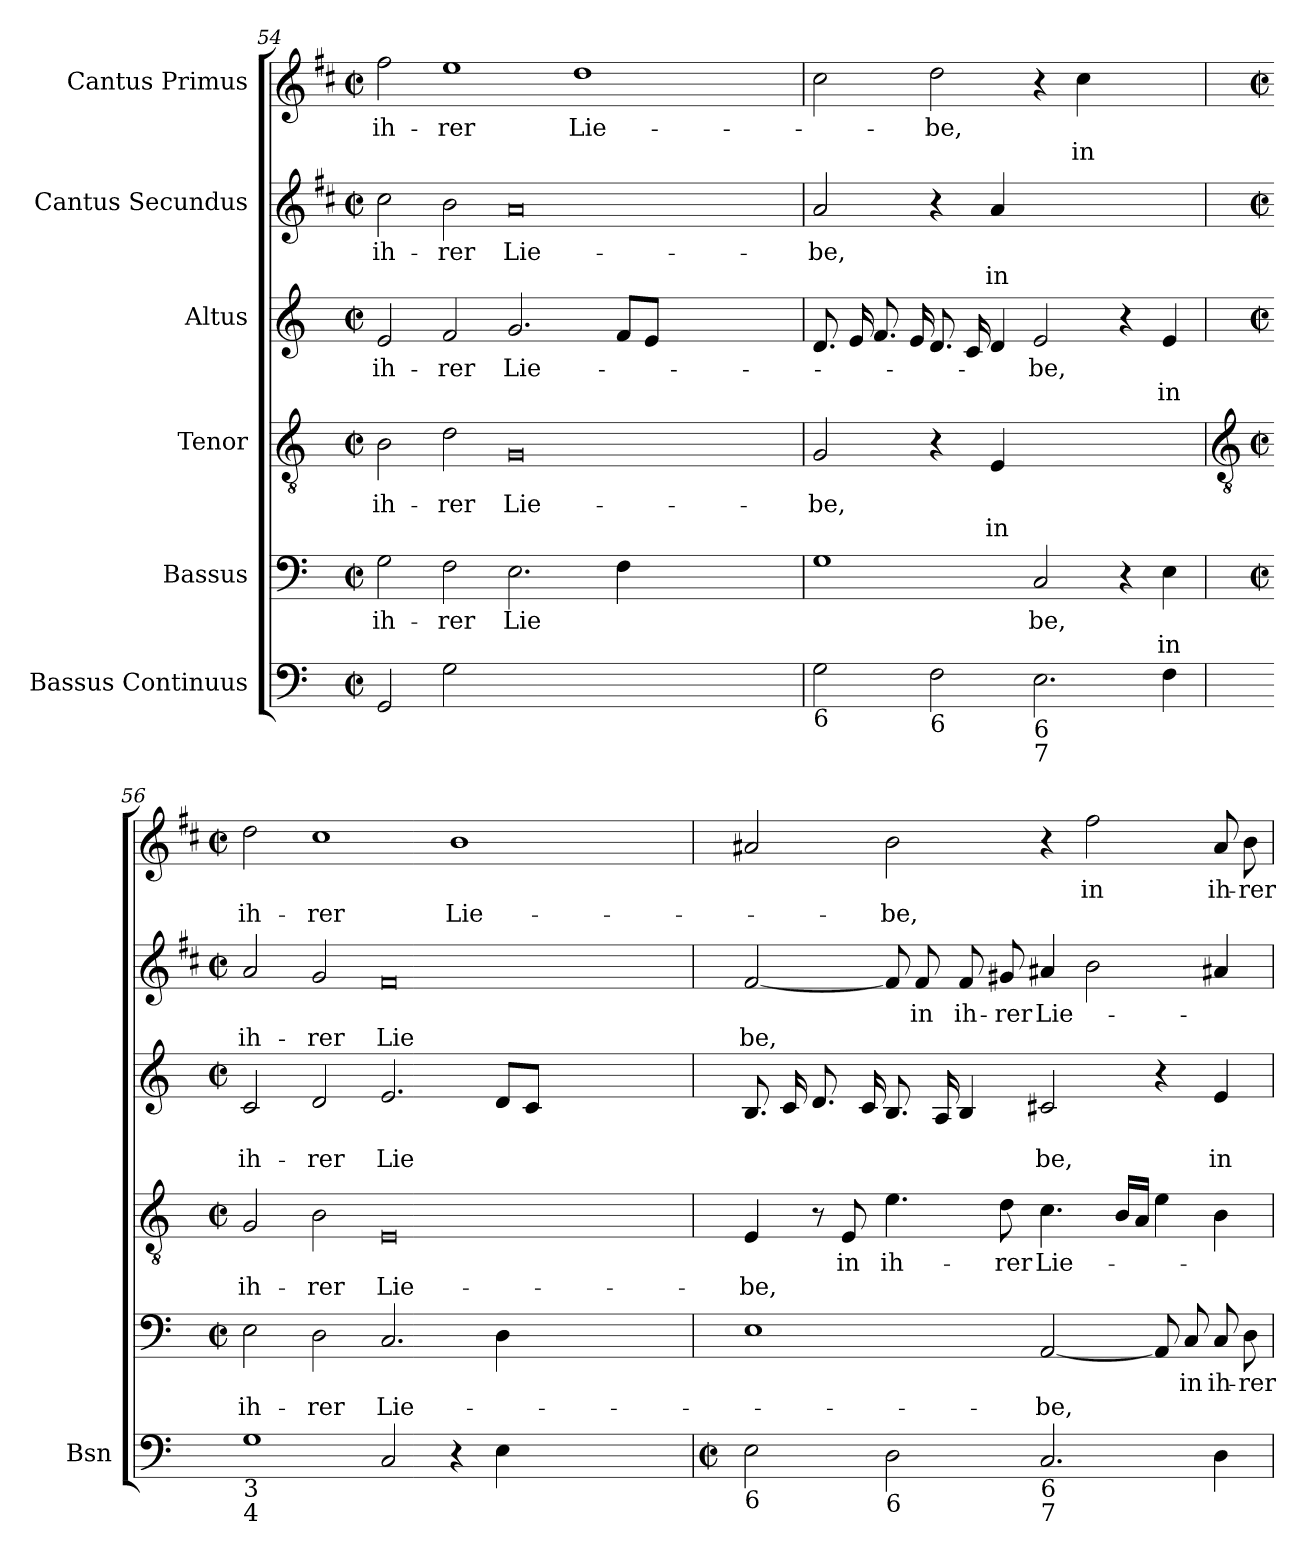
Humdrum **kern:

**kern	**kern	**text	**text	**kern	**text	**text	**kern	**text	**text	**kern	**text	**text	**kern	**text	**text
*part6	*part5	*part5	*part5	*part4	*part4	*part4	*part3	*part3	*part3	*part2	*part2	*part2	*part1	*part1	*part1
*staff6	*staff5	*staff5	*staff5	*staff4	*staff4	*staff4	*staff3	*staff3	*staff3	*staff2	*staff2	*staff2	*staff1	*staff1	*staff1
*I"Bassus Continuus	*I"Bassus	*	*	*I"Tenor	*	*	*I"Altus	*	*	*I"Cantus Secundus	*	*	*I"Cantus Primus	*	*
*I'Bsn	*	*	*	*	*	*	*	*	*	*	*	*	*	*	*
*clefF4	*clefF4	*	*	*clefGv2	*	*	*clefG2	*	*	*clefG2	*	*	*clefG2	*	*
*	*	*	*	*	*	*	*	*	*	*ITrd1c2	*	*	*ITrd1c2	*	*
*k[]	*k[]	*	*	*k[]	*	*	*k[]	*	*	*k[]	*	*	*k[]	*	*
*C:	*C:	*	*	*C:	*	*	*C:	*	*	*C:	*	*	*C:	*	*
*M4/2	*M4/2	*	*	*M4/2	*	*	*M4/2	*	*	*M4/2	*	*	*M4/2	*	*
*met(c|)	*met(c|)	*	*	*met(c|)	*	*	*met(c|)	*	*	*met(c|)	*	*	*met(c|)	*	*
=54	=54	=54	=54	=54	=54	=54	=54	=54	=54	=54	=54	=54	=54	=54	=54
!	!	!LO:LY:b	!	!	!LO:LY:b	!	!	!LO:LY:b	!	!	!LO:LY:b	!	!	!LO:LY:b	!
2GG	2G	ih-	.	2B	ih-	.	2e	ih-	.	2b	ih-	.	2ee	ih-	.
!	!	!LO:LY:b	!	!	!LO:LY:b	!	!	!LO:LY:b	!	!	!LO:LY:b	!	!	!LO:LY:b	!
2G	2F	-rer	.	2d	-rer	.	2f	-rer	.	2a	-rer	.	1dd	-rer	.
!	!	!LO:LY:b	!	!	!LO:LY:b	!	!	!LO:LY:b	!	!	!LO:LY:b	!	!	!	!
0ryy	2.E	Lie	.	0G	Lie-	.	2.g	Lie-	.	0g	Lie-	.	.	.	.
!	!	!	!	!	!	!	!	!	!	!	!	!	!	!LO:LY:b	!
.	.	.	.	.	.	.	.	.	.	.	.	.	1cc	Lie-	.
.	4F	.	.	.	.	.	8fL	.	.	.	.	.	.	.	.
.	.	.	.	.	.	.	8eJ	.	.	.	.	.	.	.	.
.	1ryy	.	.	.	.	.	1ryy	.	.	.	.	.	.	.	.
.	.	.	.	.	.	.	.	.	.	.	.	.	2ryy	.	.
=55	=55	=55	=55	=55	=55	=55	=55	=55	=55	=55	=55	=55	=55	=55	=55
!LO:TX:b:t=6	!	!	!	!	!	!	!	!	!	!	!	!	!	!	!
!	!	!	!	!	!LO:LY:b	!	!	!	!	!	!LO:LY:b	!	!	!	!
2G	1G	.	.	2G	-be,	.	8.dL	.	.	2g	-be,	.	2b	.	.
.	.	.	.	.	.	.	16eL	.	.	.	.	.	.	.	.
.	.	.	.	.	.	.	8.f	.	.	.	.	.	.	.	.
.	.	.	.	.	.	.	16eJ	.	.	.	.	.	.	.	.
!LO:TX:b:t=6	!	!	!	!	!	!	!	!	!	!	!	!	!	!	!
!	!	!	!	!	!	!	!	!	!	!	!	!	!	!LO:LY:b	!
2F	.	.	.	4r	.	.	8.dL	.	.	4r	.	.	2cc	-be,	.
.	.	.	.	.	.	.	16cJ	.	.	.	.	.	.	.	.
!	!	!	!	!	!	!LO:LY:b	!	!	!	!	!	!LO:LY:b	!	!	!
.	.	.	.	4E	.	in	4d	.	.	4g	.	in	.	.	.
!LO:TX:b:t=6	!	!	!	!	!	!	!	!	!	!	!	!	!	!	!
!LO:TX:b:t=7	!	!	!	!	!	!	!	!	!	!	!	!	!	!	!
!	!	!LO:LY:b	!	!	!	!	!	!LO:LY:b	!	!	!	!	!	!	!
2.E	2C	be,	.	1ryy	.	.	2e	-be,	.	1ryy	.	.	4r	.	.
!	!	!	!	!	!	!	!	!	!	!	!	!	!	!	!LO:LY:b
.	.	.	.	.	.	.	.	.	.	.	.	.	4b	.	in
.	4r	.	.	.	.	.	4r	.	.	.	.	.	2ryy	.	.
!	!	!	!LO:LY:b	!	!	!	!	!	!LO:LY:b	!	!	!	!	!	!
4F	4E	.	in	.	.	.	4e	.	in	.	.	.	.	.	.
!!LO:LB:g=z
=56	=56	=56	=56	=56	=56	=56	=56	=56	=56	=56	=56	=56	=56	=56	=56
*	*	*	*	*clefGv2	*	*	*	*	*	*	*	*	*	*	*
*	*M4/2	*	*	*M4/2	*	*	*M4/2	*	*	*M4/2	*	*	*M4/2	*	*
*	*met(c|)	*	*	*met(c|)	*	*	*met(c|)	*	*	*met(c|)	*	*	*met(c|)	*	*
!LO:TX:b:t=3	!	!	!	!	!	!	!	!	!	!	!	!	!	!	!
!LO:TX:b:t=4	!	!	!	!	!	!	!	!	!	!	!	!	!	!	!
!	!	!	!LO:LY:b	!	!	!LO:LY:b	!	!	!LO:LY:b	!	!	!LO:LY:b	!	!	!LO:LY:b
1G	2E	.	ih-	2G	.	ih-	2c	.	ih-	2g	.	ih-	2cc	.	ih-
!	!	!	!LO:LY:b	!	!	!LO:LY:b	!	!	!LO:LY:b	!	!	!LO:LY:b	!	!	!LO:LY:b
.	2D	.	-rer	2B	.	-rer	2d	.	-rer	2f	.	-rer	1b	.	-rer
!	!	!	!LO:LY:b	!	!	!LO:LY:b	!	!	!LO:LY:b	!	!	!LO:LY:b	!	!	!
2C	2.C	.	Lie-	0E	.	Lie-	2.e	.	Lie	0e	.	Lie	.	.	.
!	!	!	!	!	!	!	!	!	!	!	!	!	!	!	!LO:LY:b
4r	.	.	.	.	.	.	.	.	.	.	.	.	1a	.	Lie-
4E	4D	.	.	.	.	.	8dL	.	.	.	.	.	.	.	.
.	.	.	.	.	.	.	8cJ	.	.	.	.	.	.	.	.
1ryy	1ryy	.	.	.	.	.	1ryy	.	.	.	.	.	.	.	.
.	.	.	.	.	.	.	.	.	.	.	.	.	2ryy	.	.
!!LO:LB:g=z
=57	=57	=57	=57	=57	=57	=57	=57	=57	=57	=57	=57	=57	=57	=57	=57
*M4/2	*	*	*	*	*	*	*	*	*	*	*	*	*	*	*
*met(c|)	*	*	*	*	*	*	*	*	*	*	*	*	*	*	*
!LO:TX:b:t=6	!	!	!	!	!	!	!	!	!	!	!	!	!	!	!
!	!	!	!	!	!	!LO:LY:b	!	!	!	!	!	!LO:LY:b	!	!	!
2E	1E	.	.	4E	.	-be,	8.BL	.	.	[2e	.	be,	2g#X	.	.
.	.	.	.	.	.	.	16cL	.	.	.	.	.	.	.	.
.	.	.	.	8r	.	.	8.d	.	.	.	.	.	.	.	.
!	!	!	!	!	!LO:LY:b	!	!	!	!	!	!	!	!	!	!
.	.	.	.	8E	in	.	.	.	.	.	.	.	.	.	.
.	.	.	.	.	.	.	16cJ	.	.	.	.	.	.	.	.
!LO:TX:b:t=6	!	!	!	!	!	!	!	!	!	!	!	!	!	!	!
!	!	!	!	!	!LO:LY:b	!	!	!	!	!	!	!	!	!	!LO:LY:b
2D	.	.	.	4.e	ih-	.	8.BL	.	.	8e]	.	.	2a	.	-be,
!	!	!	!	!	!	!	!	!	!	!	!LO:LY:b	!	!	!	!
.	.	.	.	.	.	.	.	.	.	8e	in	.	.	.	.
.	.	.	.	.	.	.	16AJ	.	.	.	.	.	.	.	.
!	!	!	!	!	!	!	!	!	!	!	!LO:LY:b	!	!	!	!
.	.	.	.	.	.	.	4B	.	.	8e	ih-	.	.	.	.
!	!	!	!	!	!LO:LY:b	!	!	!	!	!	!LO:LY:b	!	!	!	!
.	.	.	.	8d	-rer	.	.	.	.	8f#X	-rer	.	.	.	.
!LO:TX:b:t=6	!	!	!	!	!	!	!	!	!	!	!	!	!	!	!
!LO:TX:b:t=7	!	!	!	!	!	!	!	!	!	!	!	!	!	!	!
!	!	!	!LO:LY:b	!	!LO:LY:b	!	!	!	!LO:LY:b	!	!LO:LY:b	!	!	!	!
2.C	[2AA	.	-be,	4.c	Lie-	.	2c#X	.	be,	4g#X	Lie-	.	4r	.	.
!	!	!	!	!	!	!	!	!	!	!	!	!	!	!LO:LY:b	!
.	.	.	.	.	.	.	.	.	.	2a	.	.	2ee	in	.
.	.	.	.	16BLL	.	.	.	.	.	.	.	.	.	.	.
.	.	.	.	16AJJ	.	.	.	.	.	.	.	.	.	.	.
.	8AA]	.	.	4e	.	.	4r	.	.	.	.	.	.	.	.
!	!	!LO:LY:b	!	!	!	!	!	!	!	!	!	!	!	!	!
.	8C	in	.	.	.	.	.	.	.	.	.	.	.	.	.
!	!	!LO:LY:b	!	!	!	!	!	!	!LO:LY:b	!	!	!	!	!LO:LY:b	!
4D	8C	ih-	.	4B	.	.	4e	.	in	4g#X	.	.	8g#	ih-	.
!	!	!LO:LY:b	!	!	!	!	!	!	!	!	!	!	!	!LO:LY:b	!
.	8D	-rer	.	.	.	.	.	.	.	.	.	.	8a	-rer	.
=	=	=	=	=	=	=	=	=	=	=	=	=	=	=	=
*-	*-	*-	*-	*-	*-	*-	*-	*-	*-	*-	*-	*-	*-	*-	*-
